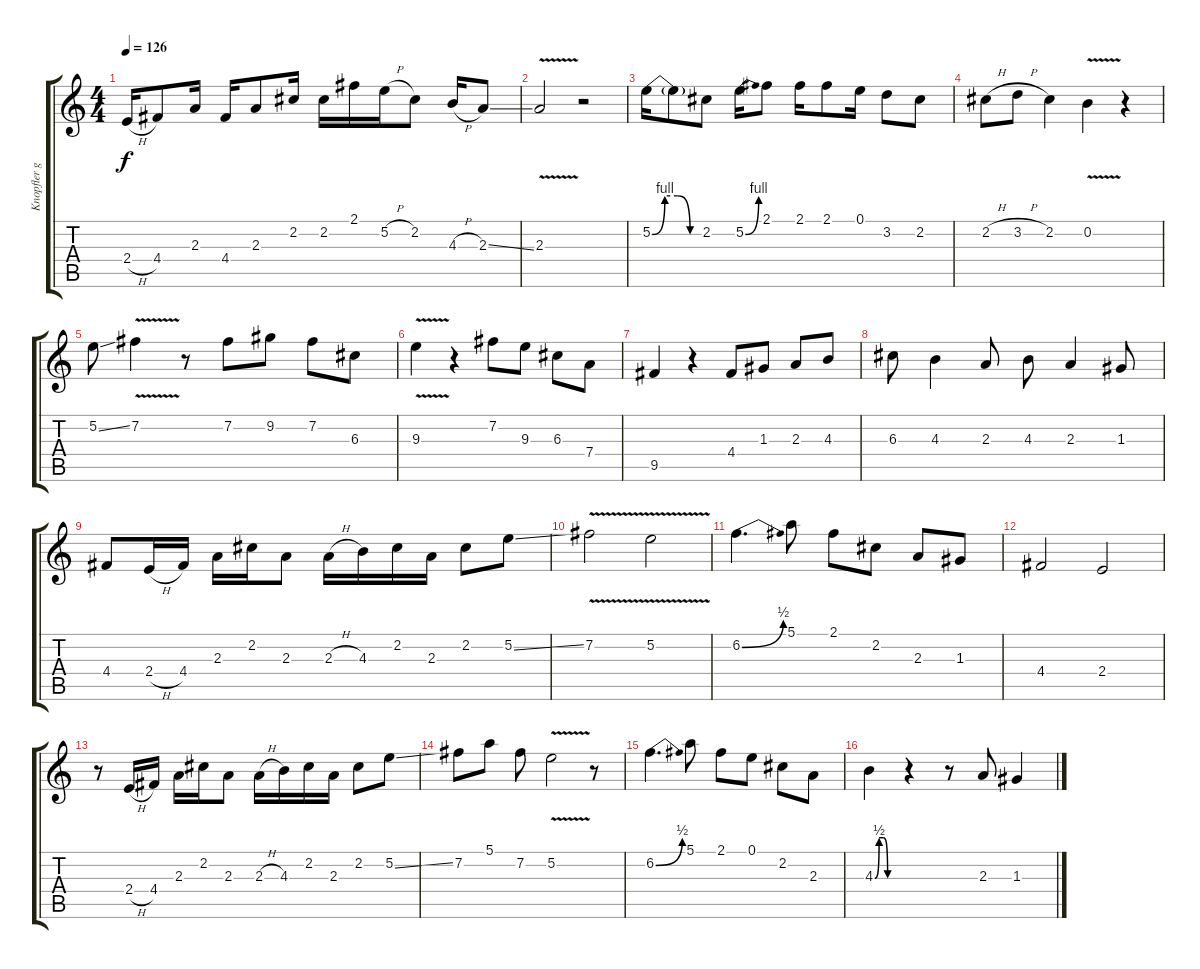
\track ("Knopfler guitar" "Knopfler g") {instrument electricguitarclean}
\staff {score tabs}
\tuning (E4 B3 G3 D3 A2 E2) {hide}
\ts (4 4)
\tempo 126
\clef g2
\ks c
2.4{h}.16{dy f} 4.4.8 2.3.16 4.4.16 2.3.8 2.2.16 2.2.16 2.1.16 5.2{h}.16 2.2.8 4.3{h}.16 2.3{ss}.8 |
2.3{v}.2 r.2 |
5.2{be (custom 0 0 15 4 30 4 45 0 60 0)}.16 5.2{t}.8 2.2.8 5.2{be (bend 0 0 60 4)}.16 2.1.8 2.1.16 2.1.8 0.1.16 3.2.8 2.2.8 |
2.2{h}.8 3.2{h}.8 2.2.4 0.2{v}.4 r.4 |
5.2{ss}.8 7.2{v}.4 r.8 7.2.8 9.2.8 7.2.8 6.3.8 |
9.3{v}.4 r.4 7.2.8 9.3.8 6.3.8 7.4.8 |
9.5.4 r.4 4.4.8 1.3.8 2.3.8 4.3.8 |
6.3.8 4.3.4 2.3.8 4.3.8 2.3.4 1.3.8 |
4.4.8 2.4{h}.16 4.4.16 2.3.16 2.2.16 2.3.8 2.3{h}.16 4.3.16 2.2.16 2.3.16 2.2.8 5.2{ss}.8 |
7.2{v}.2 5.2{v}.2 |
6.2{be (bend 0 0 60 2)}.4{d} 5.1.8 2.1.8 2.2.8 2.3.8 1.3.8 |
4.4.2 2.4.2 |
r.8 2.4{h}.16 4.4.16 2.3.16 2.2.16 2.3.8 2.3{h}.16 4.3.16 2.2.16 2.3.16 2.2.8 5.2{ss}.8 |
7.2.8 5.1.8 7.2.8 5.2{v}.2 r.8 |
6.2{be (bend 0 0 60 2)}.4{d} 5.1.8 2.1.8 0.1.8 2.2.8 2.3.8 |
4.3{be (custom 0 0 10 2 20 2 30 0 60 0)}.4 r.4 r.8 2.3.8 1.3.4
